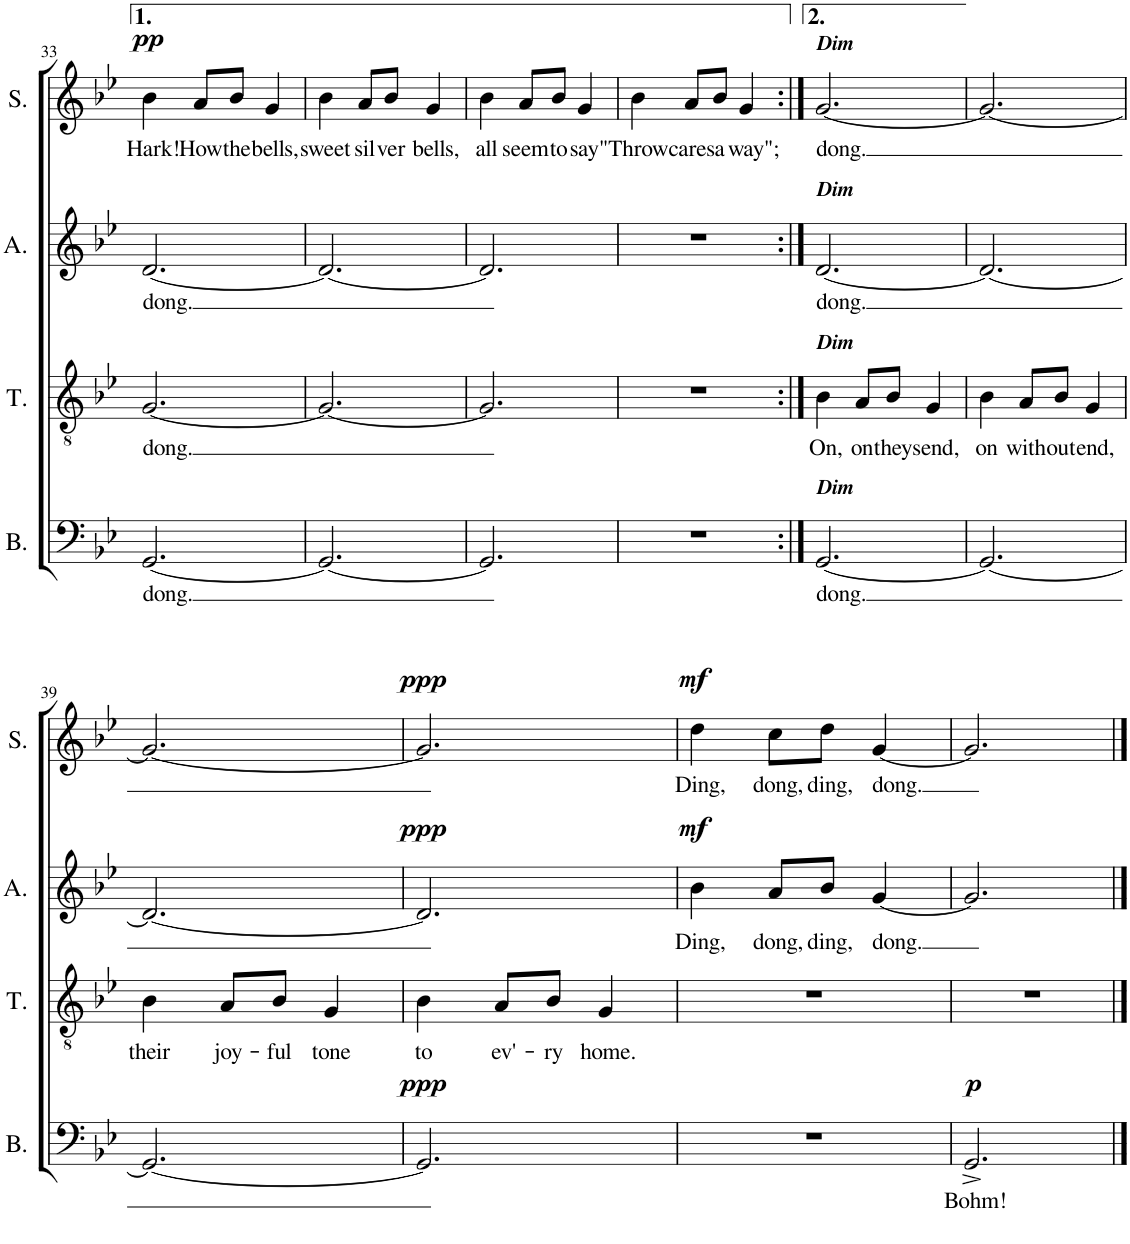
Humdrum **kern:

**kern	**text	**dynam	**kern	**text	**kern	**text	**dynam	**kern	**text	**dynam
*part4	*part4	*part4	*part3	*part3	*part2	*part2	*part2	*part1	*part1	*part1
*staff4	*staff4	*staff4	*staff3	*staff3	*staff2	*staff2	*staff2	*staff1	*staff1	*staff1
*I"Bass	*	*	*I"Tenor	*	*I"Alto	*	*	*I"Soprano	*	*
*I'B.	*	*	*I'T.	*	*I'A.	*	*	*I'S.	*	*
!!LO:PB:g=z
*clefF4	*	*	*clefGv2	*	*clefG2	*	*	*clefG2	*	*
*k[b-e-]	*	*	*k[b-e-]	*	*k[b-e-]	*	*	*k[b-e-]	*	*
*M3/4	*	*	*M3/4	*	*M3/4	*	*	*M3/4	*	*
=33	=33	=33	=33	=33	=33	=33	=33	=33	=33	=33
!	!LO:LY:b	!	!	!LO:LY:b	!	!LO:LY:b	!	!	!LO:LY:b	!LO:DY:a
[2.GG/	dong.	.	[2.G/	dong.	[2.d/	dong.	.	4b-\	Hark!	pp
!	!	!	!	!	!	!	!	!	!LO:LY:b	!
.	.	.	.	.	.	.	.	8a/L	How	.
!	!	!	!	!	!	!	!	!	!LO:LY:b	!
.	.	.	.	.	.	.	.	8b-/J	the	.
!	!	!	!	!	!	!	!	!	!LO:LY:b	!
.	.	.	.	.	.	.	.	4g/	bells,	.
=34	=34	=34	=34	=34	=34	=34	=34	=34	=34	=34
!	!	!	!	!	!	!	!	!	!LO:LY:b	!
2.GG/_	.	.	2.G/_	.	2.d/_	.	.	4b-\	sweet	.
!	!	!	!	!	!	!	!	!	!LO:LY:b	!
.	.	.	.	.	.	.	.	8a/L	sil-	.
!	!	!	!	!	!	!	!	!	!LO:LY:b	!
.	.	.	.	.	.	.	.	8b-/J	-ver	.
!	!	!	!	!	!	!	!	!	!LO:LY:b	!
.	.	.	.	.	.	.	.	4g/	bells,	.
=35	=35	=35	=35	=35	=35	=35	=35	=35	=35	=35
!	!	!	!	!	!	!	!	!	!LO:LY:b	!
2.GG/]	.	.	2.G/]	.	2.d/]	.	.	4b-\	all	.
!	!	!	!	!	!	!	!	!	!LO:LY:b	!
.	.	.	.	.	.	.	.	8a/L	seem	.
!	!	!	!	!	!	!	!	!	!LO:LY:b	!
.	.	.	.	.	.	.	.	8b-/J	to	.
!	!	!	!	!	!	!	!	!	!LO:LY:b	!
.	.	.	.	.	.	.	.	4g/	say	.
=36	=36	=36	=36	=36	=36	=36	=36	=36	=36	=36
!	!	!	!	!	!	!	!	!	!LO:LY:b	!
2.r	.	.	2.r	.	2.r	.	.	4b-\	"Throw	.
!	!	!	!	!	!	!	!	!	!LO:LY:b	!
.	.	.	.	.	.	.	.	8a/L	cares	.
!	!	!	!	!	!	!	!	!	!LO:LY:b	!
.	.	.	.	.	.	.	.	8b-/J	a-	.
!	!	!	!	!	!	!	!	!	!LO:LY:b	!
.	.	.	.	.	.	.	.	4g/	-way";	.
=37:|!	=37:|!	=37:|!	=37:|!	=37:|!	=37:|!	=37:|!	=37:|!	=37:|!	=37:|!	=37:|!
!	!	!	!	!	!	!	!	!LO:TX:a:Bi:t=Dim	!	!
!	!	!	!	!	!LO:TX:a:Bi:t=Dim	!	!	!	!	!
!	!	!	!LO:TX:a:Bi:t=Dim	!	!	!	!	!	!	!
!LO:TX:a:Bi:t=Dim	!	!	!	!	!	!	!	!	!	!
!	!LO:LY:b	!	!	!LO:LY:b	!	!LO:LY:b	!	!	!LO:LY:b	!
[2.GG/	dong.	.	4B-\	On,	[2.d/	dong.	.	[2.g/	dong.	.
!	!	!	!	!LO:LY:b	!	!	!	!	!	!
.	.	.	8A/L	on	.	.	.	.	.	.
!	!	!	!	!LO:LY:b	!	!	!	!	!	!
.	.	.	8B-/J	they	.	.	.	.	.	.
!	!	!	!	!LO:LY:b	!	!	!	!	!	!
.	.	.	4G/	send,	.	.	.	.	.	.
=38	=38	=38	=38	=38	=38	=38	=38	=38	=38	=38
!	!	!	!	!LO:LY:b	!	!	!	!	!	!
2.GG/_	.	.	4B-\	on	2.d/_	.	.	2.g/_	.	.
!	!	!	!	!LO:LY:b	!	!	!	!	!	!
.	.	.	8A/L	with-	.	.	.	.	.	.
!	!	!	!	!LO:LY:b	!	!	!	!	!	!
.	.	.	8B-/J	-out	.	.	.	.	.	.
!	!	!	!	!LO:LY:b	!	!	!	!	!	!
.	.	.	4G/	end,	.	.	.	.	.	.
!!LO:LB:g=z
=39	=39	=39	=39	=39	=39	=39	=39	=39	=39	=39
!	!	!	!	!LO:LY:b	!	!	!	!	!	!
2.GG/_	.	.	4B-\	their	2.d/_	.	.	2.g/_	.	.
!	!	!	!	!LO:LY:b	!	!	!	!	!	!
.	.	.	8A/L	joy-	.	.	.	.	.	.
!	!	!	!	!LO:LY:b	!	!	!	!	!	!
.	.	.	8B-/J	-ful	.	.	.	.	.	.
!	!	!	!	!LO:LY:b	!	!	!	!	!	!
.	.	.	4G/	tone	.	.	.	.	.	.
=40	=40	=40	=40	=40	=40	=40	=40	=40	=40	=40
!	!	!LO:DY:a	!	!LO:LY:b	!	!	!LO:DY:a	!	!	!LO:DY:a
2.GG/]	.	ppp	4B-\	to	2.d/]	.	ppp	2.g/]	.	ppp
!	!	!	!	!LO:LY:b	!	!	!	!	!	!
.	.	.	8A/L	ev'-	.	.	.	.	.	.
!	!	!	!	!LO:LY:b	!	!	!	!	!	!
.	.	.	8B-/J	-ry	.	.	.	.	.	.
!	!	!	!	!LO:LY:b	!	!	!	!	!	!
.	.	.	4G/	home.	.	.	.	.	.	.
=41	=41	=41	=41	=41	=41	=41	=41	=41	=41	=41
!	!	!	!	!	!	!LO:LY:b	!LO:DY:a	!	!LO:LY:b	!LO:DY:a
2.r	.	.	2.r	.	4b-\	Ding,	mf	4dd\	Ding,	mf
!	!	!	!	!	!	!LO:LY:b	!	!	!LO:LY:b	!
.	.	.	.	.	8a/L	dong,	.	8cc\L	dong,	.
!	!	!	!	!	!	!LO:LY:b	!	!	!LO:LY:b	!
.	.	.	.	.	8b-/J	ding,	.	8dd\J	ding,	.
!	!	!	!	!	!	!LO:LY:b	!	!	!LO:LY:b	!
.	.	.	.	.	[4g/	dong.	.	[4g/	dong.	.
=42	=42	=42	=42	=42	=42	=42	=42	=42	=42	=42
!	!LO:LY:b	!LO:DY:a	!	!	!	!	!	!	!	!
2.GG^/	Bohm!	p	2.r	.	2.g/]	.	.	2.g/]	.	.
==	==	==	==	==	==	==	==	==	==	==
*-	*-	*-	*-	*-	*-	*-	*-	*-	*-	*-
